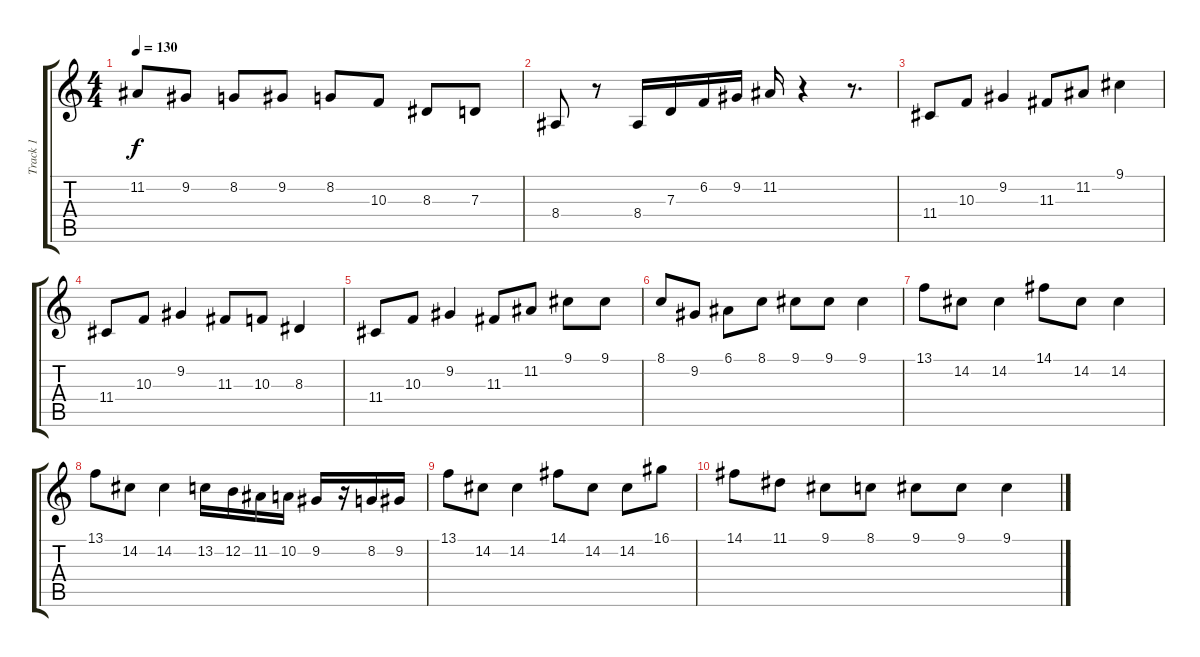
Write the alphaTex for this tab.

\track ("Track 1" "Track 1") {instrument oboe}
\staff {score tabs}
\tuning (E4 B3 G3 D3 A2 E2) {hide}
\ts (4 4)
\tempo 130
\clef g2
\ks c
11.2.8{dy f instrument oboe} 9.2.8 8.2.8 9.2.8 8.2.8 10.3.8 8.3.8 7.3.8 |
8.4.8 r.8 8.4.16 7.3.16 6.2.16 9.2.16 11.2.16 r.4 r.8{d} |
11.4.8 10.3.8 9.2.4 11.3.8 11.2.8 9.1.4 |
11.4.8 10.3.8 9.2.4 11.3.8 10.3.8 8.3.4 |
11.4.8 10.3.8 9.2.4 11.3.8 11.2.8 9.1.8 9.1.8 |
8.1.8 9.2.8 6.1.8 8.1.8 9.1.8 9.1.8 9.1.4 |
13.1.8 14.2.8 14.2.4 14.1.8 14.2.8 14.2.4 |
13.1.8 14.2.8 14.2.4 13.2.16 12.2.16 11.2.16 10.2.16 9.2.16 r.16 8.2.16 9.2.16 |
13.1.8 14.2.8 14.2.4 14.1.8 14.2.8 14.2.8 16.1.8 |
14.1.8 11.1.8 9.1.8 8.1.8 9.1.8 9.1.8 9.1.4
